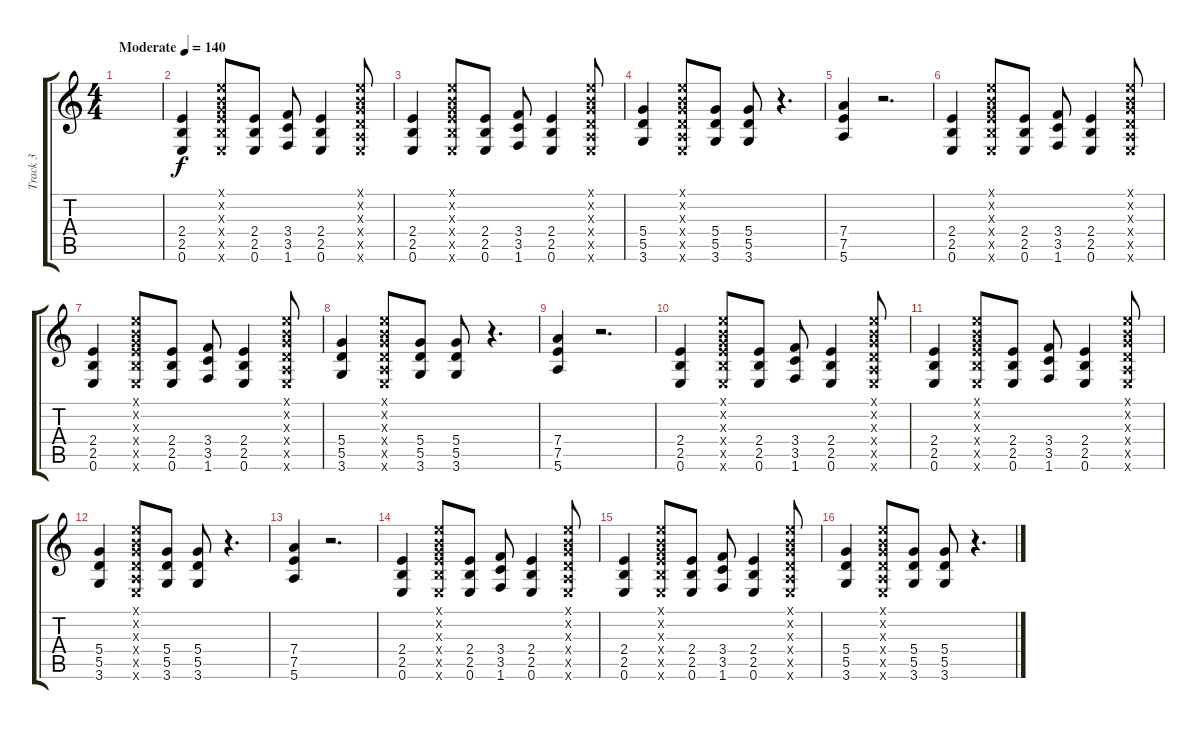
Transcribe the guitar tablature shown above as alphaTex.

\track ("Track 3" "Track 3") {instrument overdrivenguitar}
\staff {score tabs}
\tuning (E4 B3 G3 D3 A2 E2) {hide}
\ts (4 4)
\tempo (140 "Moderate")
\clef g2
\ks c
|
(2.4 2.5 0.6).4 (0.1{x} 0.2{x} 0.3{x} 2.4{x} 2.5{x} 0.6{x}).8 (2.4 2.5 0.6).8 (3.4 3.5 1.6).8 (2.4 2.5 0.6).4 (0.1{x} 0.2{x} 0.3{x} 0.4{x} 0.5{x} 0.6{x}).8 |
(2.4 2.5 0.6).4 (0.1{x} 0.2{x} 0.3{x} 2.4{x} 2.5{x} 0.6{x}).8 (2.4 2.5 0.6).8 (3.4 3.5 1.6).8 (2.4 2.5 0.6).4 (0.1{x} 0.2{x} 0.3{x} 0.4{x} 0.5{x} 0.6{x}).8 |
(5.4 5.5 3.6).4 (0.1{x} 0.2{x} 0.3{x} 0.4{x} 0.5{x} 0.6{x}).8 (5.4 5.5 3.6).8 (5.4 5.5 3.6).8 r.4{d} |
(7.4 7.5 5.6).4 r.2{d} |
(2.4 2.5 0.6).4 (0.1{x} 0.2{x} 0.3{x} 2.4{x} 2.5{x} 0.6{x}).8 (2.4 2.5 0.6).8 (3.4 3.5 1.6).8 (2.4 2.5 0.6).4 (0.1{x} 0.2{x} 0.3{x} 0.4{x} 0.5{x} 0.6{x}).8 |
(2.4 2.5 0.6).4 (0.1{x} 0.2{x} 0.3{x} 2.4{x} 2.5{x} 0.6{x}).8 (2.4 2.5 0.6).8 (3.4 3.5 1.6).8 (2.4 2.5 0.6).4 (0.1{x} 0.2{x} 0.3{x} 0.4{x} 0.5{x} 0.6{x}).8 |
(5.4 5.5 3.6).4 (0.1{x} 0.2{x} 0.3{x} 0.4{x} 0.5{x} 0.6{x}).8 (5.4 5.5 3.6).8 (5.4 5.5 3.6).8 r.4{d} |
(7.4 7.5 5.6).4 r.2{d} |
(2.4 2.5 0.6).4 (0.1{x} 0.2{x} 0.3{x} 2.4{x} 2.5{x} 0.6{x}).8 (2.4 2.5 0.6).8 (3.4 3.5 1.6).8 (2.4 2.5 0.6).4 (0.1{x} 0.2{x} 0.3{x} 0.4{x} 0.5{x} 0.6{x}).8 |
(2.4 2.5 0.6).4 (0.1{x} 0.2{x} 0.3{x} 2.4{x} 2.5{x} 0.6{x}).8 (2.4 2.5 0.6).8 (3.4 3.5 1.6).8 (2.4 2.5 0.6).4 (0.1{x} 0.2{x} 0.3{x} 0.4{x} 0.5{x} 0.6{x}).8 |
(5.4 5.5 3.6).4 (0.1{x} 0.2{x} 0.3{x} 0.4{x} 0.5{x} 0.6{x}).8 (5.4 5.5 3.6).8 (5.4 5.5 3.6).8 r.4{d} |
(7.4 7.5 5.6).4 r.2{d} |
(2.4 2.5 0.6).4 (0.1{x} 0.2{x} 0.3{x} 2.4{x} 2.5{x} 0.6{x}).8 (2.4 2.5 0.6).8 (3.4 3.5 1.6).8 (2.4 2.5 0.6).4 (0.1{x} 0.2{x} 0.3{x} 0.4{x} 0.5{x} 0.6{x}).8 |
(2.4 2.5 0.6).4 (0.1{x} 0.2{x} 0.3{x} 2.4{x} 2.5{x} 0.6{x}).8 (2.4 2.5 0.6).8 (3.4 3.5 1.6).8 (2.4 2.5 0.6).4 (0.1{x} 0.2{x} 0.3{x} 0.4{x} 0.5{x} 0.6{x}).8 |
(5.4 5.5 3.6).4 (0.1{x} 0.2{x} 0.3{x} 0.4{x} 0.5{x} 0.6{x}).8 (5.4 5.5 3.6).8 (5.4 5.5 3.6).8 r.4{d}
